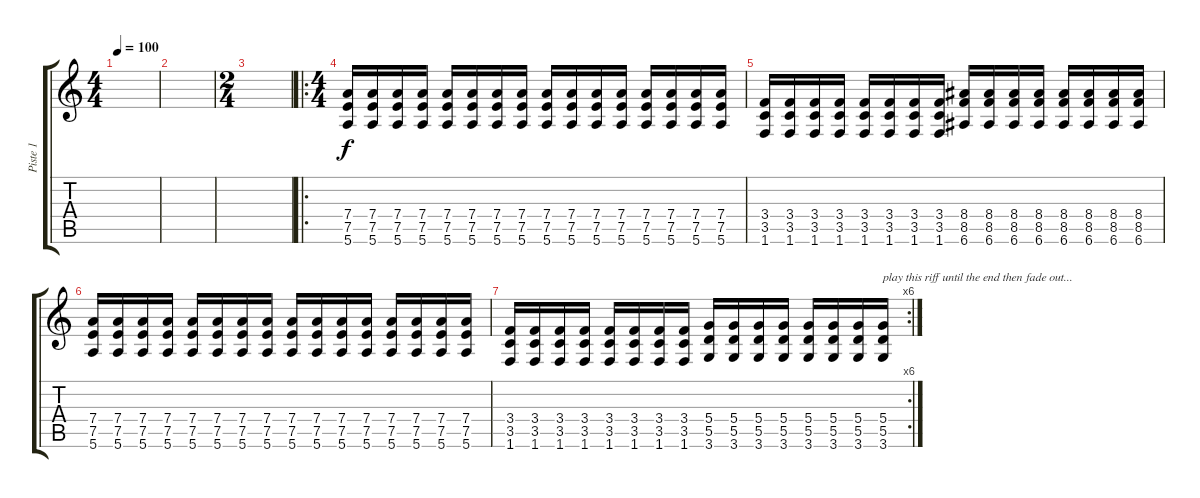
\track ("Piste 1" "Piste 1") {instrument distortionguitar}
\staff {score tabs}
\tuning (E4 B3 G3 D3 A2 E2) {hide}
\ts (4 4)
\tempo 100
\clef g2
\ks c
|
|
\ts (2 4)
|
\ro
\ts (4 4)
(7.4 7.5 5.6).16 (7.4 7.5 5.6).16 (7.4 7.5 5.6).16 (7.4 7.5 5.6).16 (7.4 7.5 5.6).16 (7.4 7.5 5.6).16 (7.4 7.5 5.6).16 (7.4 7.5 5.6).16 (7.4 7.5 5.6).16 (7.4 7.5 5.6).16 (7.4 7.5 5.6).16 (7.4 7.5 5.6).16 (7.4 7.5 5.6).16 (7.4 7.5 5.6).16 (7.4 7.5 5.6).16 (7.4 7.5 5.6).16 |
(3.4 3.5 1.6).16 (3.4 3.5 1.6).16 (3.4 3.5 1.6).16 (3.4 3.5 1.6).16 (3.4 3.5 1.6).16 (3.4 3.5 1.6).16 (3.4 3.5 1.6).16 (3.4 3.5 1.6).16 (8.4 8.5 6.6).16 (8.4 8.5 6.6).16 (8.4 8.5 6.6).16 (8.4 8.5 6.6).16 (8.4 8.5 6.6).16 (8.4 8.5 6.6).16 (8.4 8.5 6.6).16 (8.4 8.5 6.6).16 |
(7.4 7.5 5.6).16 (7.4 7.5 5.6).16 (7.4 7.5 5.6).16 (7.4 7.5 5.6).16 (7.4 7.5 5.6).16 (7.4 7.5 5.6).16 (7.4 7.5 5.6).16 (7.4 7.5 5.6).16 (7.4 7.5 5.6).16 (7.4 7.5 5.6).16 (7.4 7.5 5.6).16 (7.4 7.5 5.6).16 (7.4 7.5 5.6).16 (7.4 7.5 5.6).16 (7.4 7.5 5.6).16 (7.4 7.5 5.6).16 |
\rc 6
(3.4 3.5 1.6).16 (3.4 3.5 1.6).16 (3.4 3.5 1.6).16 (3.4 3.5 1.6).16 (3.4 3.5 1.6).16 (3.4 3.5 1.6).16 (3.4 3.5 1.6).16 (3.4 3.5 1.6).16 (5.4 5.5 3.6).16 (5.4 5.5 3.6).16 (5.4 5.5 3.6).16 (5.4 5.5 3.6).16 (5.4 5.5 3.6).16 (5.4 5.5 3.6).16 (5.4 5.5 3.6).16 (5.4 5.5 3.6).16{txt "play this riff until the end then fade out..."}
